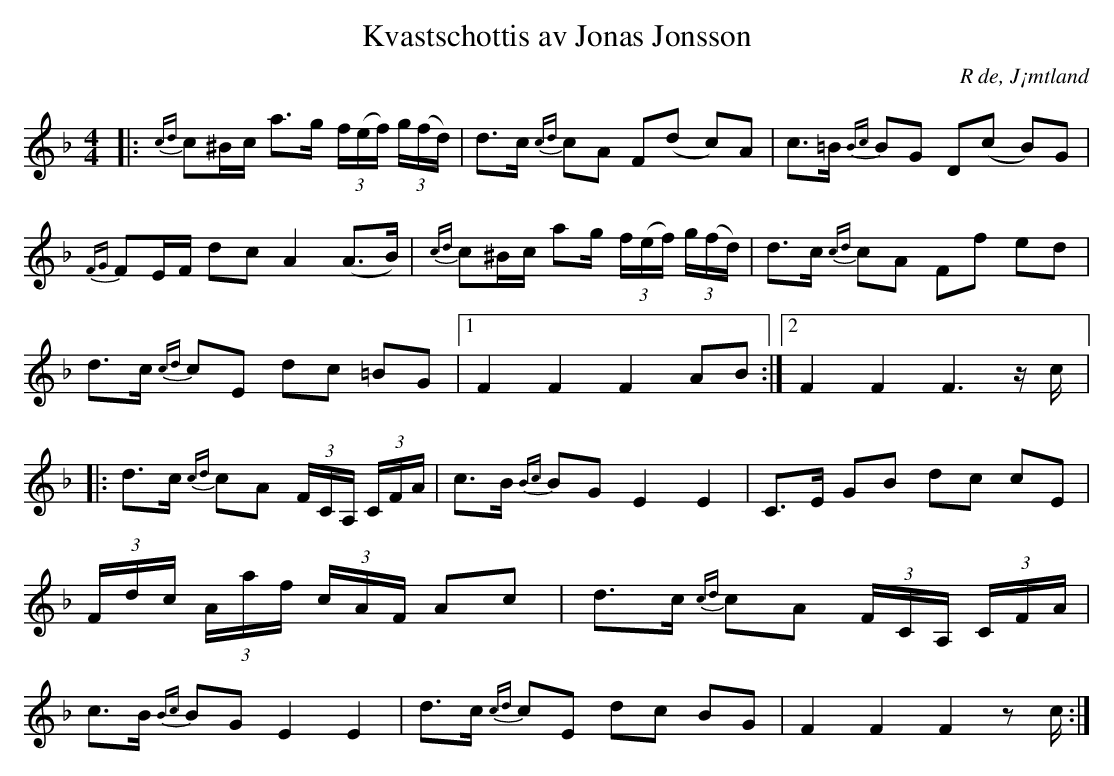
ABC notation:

X:1
T:Kvastschottis av Jonas Jonsson
O:R de, J¡mtland
M:4/4
L:1/16
K:F
|: {cd}c2^Bc a2>g2 (3f(ef) (3g(fd) | d2>c2 {cd}c2A2 F2(d2- c2)A2 | c2>=B2 {Bc}B2G2 D2(c2- B2)G2 | {FG}F2EF d2c2 A4 (A2>B2) | {cd}c2^Bc a2g (3f(ef) (3g(fd) | d2>c2 {cd}c2A2 F2f2 e2d2 | d2>c2 {cd}c2E2 d2c2 =B2G2 |1 F4 F4 F4 A2B2 :|2 F4 F4 F4> z2c ]|: d2>c2 {cd}c2A2 (3FCA, (3CFA | c2>B2 {Bc}B2G2 E4 E4 | C2>E2 G2B2 d2c2 c2E2 | (3Fdc (3Aaf (3cAF A2c2 | d2>c2 {cd}c2A2 (3FCA, (3CFA | c2>B2 {Bc}B2G2 E4 E4 | d2>c2 {cd}c2E2 d2c2 B2G2 | 1 F4 F4 F4 z2c :|
